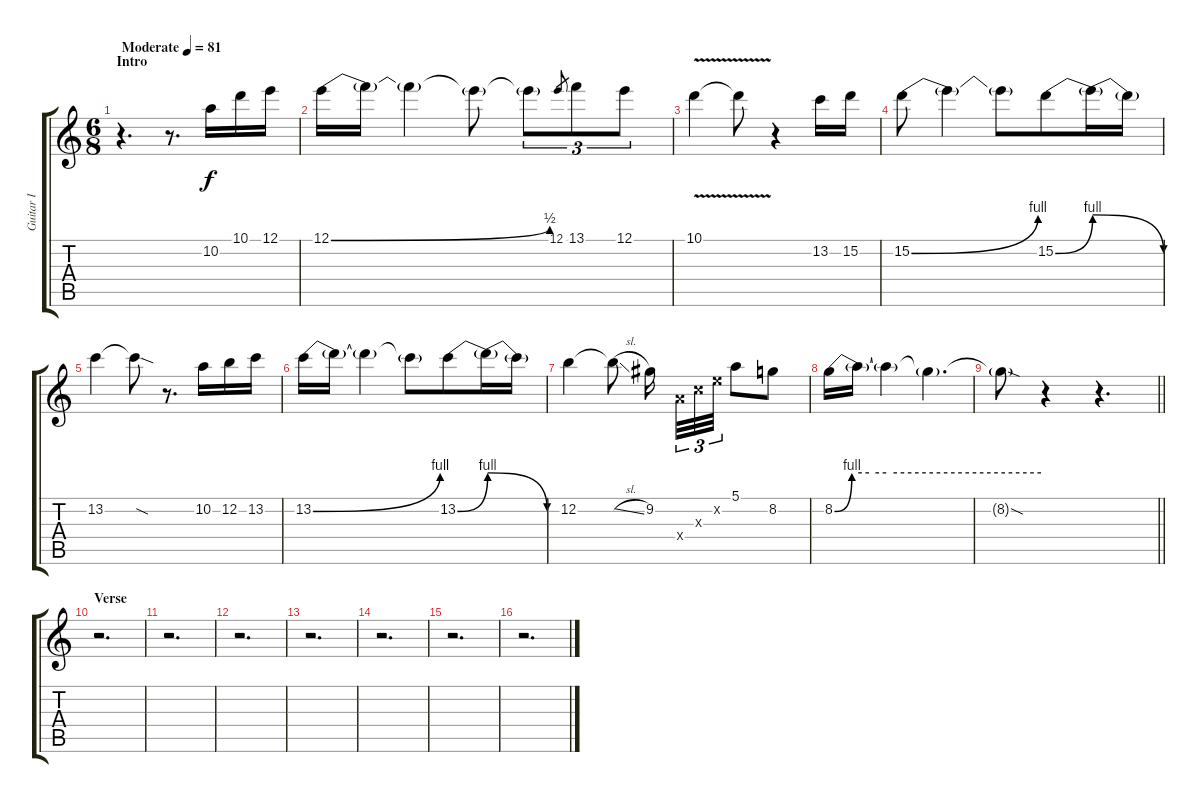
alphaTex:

\track ("Guitar I" "Guitar I") {instrument distortionguitar}
\staff {score tabs}
\tuning (E4 B3 G3 D3 A2 E2) {hide}
\ts (6 8)
\section ("" "Intro")
\tempo (81 "Moderate")
\clef g2
\ks c
r.4{d dy f instrument distortionguitar} r.8{d} 10.2.16 10.1.16 12.1.16 |
12.1{be (bend 0 0 60 2)}.16 12.1{t}.16 12.1{t}.4 12.1{t}.8 12.1{t}.8{tu (3 2)} 12.1.8{gr} 13.1.8{tu (3 2)} 12.1.8{tu (3 2)} |
10.1{v}.4 10.1{t}.8 r.4 13.2.16 15.2.16 |
15.2{be (bend 0 0 60 4)}.8 15.2{t}.4 15.2{t}.8 15.2{be (bend 0 0 60 4)}.8 15.2{be (release 0 4 60 0) t}.16 15.2{t}.16 |
13.2.4 13.2{sod t}.8 r.8{d} 10.2.16 12.2.16 13.2.16 |
13.2{be (bend 0 0 60 4)}.16 13.2{t}.16 13.2{t}.4 13.2{t}.8 13.2{be (bend 0 0 60 4)}.8 13.2{be (release 0 4 60 0) t}.16 13.2{t}.16 |
12.2.4 12.2{sl t}.8 9.2.16{beam splitsecondary} 7.4{x}.32{tu (3 2)} 5.3{x}.32{tu (3 2)} 5.2{x}.32{tu (3 2)} 5.1.8 8.2.8 |
8.2{be (custom 0 0 5 4 10 4 15 4 60 4)}.16 8.2{t}.16 8.2{t}.4 8.2{t}.4{d} |
\barLineRight lightlight
8.2{sod t}.8 r.4 r.4{d} |
\section ("" "Verse")
r.2{d} |
r.2{d} |
r.2{d} |
r.2{d} |
r.2{d} |
r.2{d} |
r.2{d}
